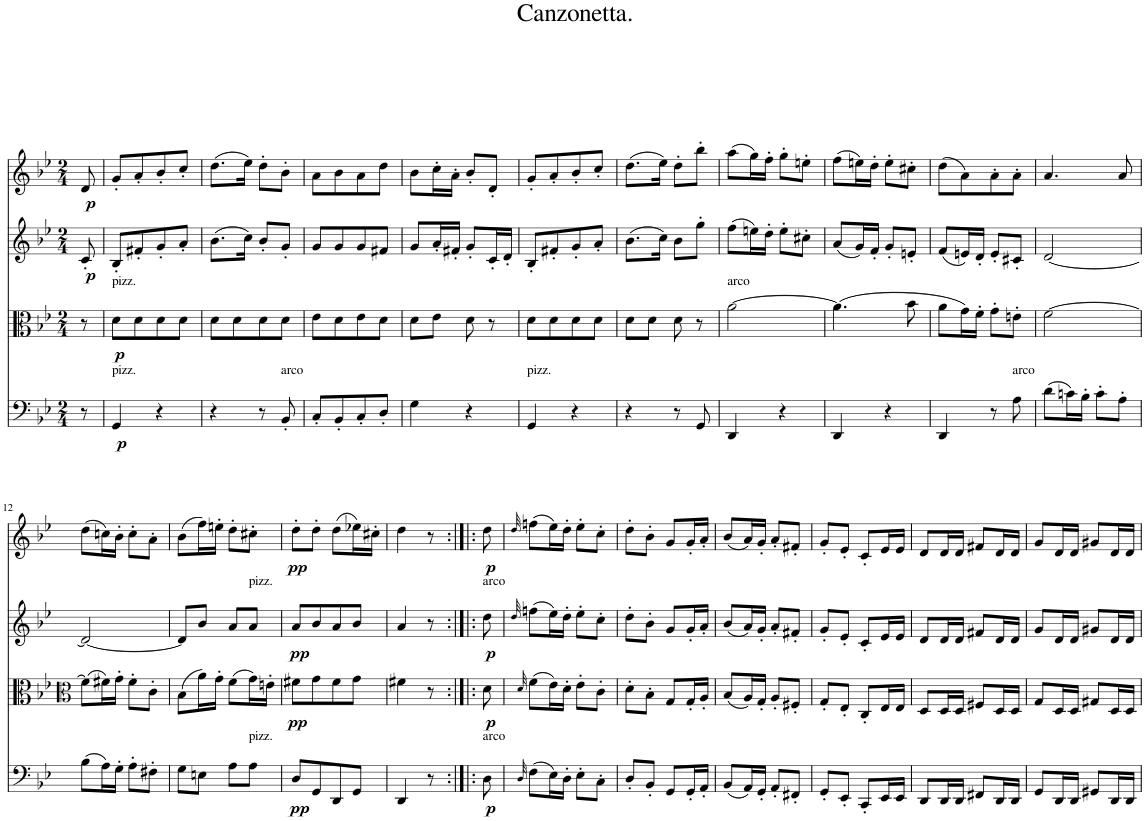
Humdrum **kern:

**kern	**dynam	**kern	**dynam	**kern	**dynam	**kern	**dynam
*part4	*part4	*part3	*part3	*part2	*part2	*part1	*part1
*staff4	*staff4	*staff3	*staff3	*staff2	*staff2	*staff1	*staff1
*I"Bassoon	*	*I"Clarinet	*	*I"Oboe	*	*I"Recorder	*
*I'Bsn	*	*I'Cl	*	*I'Ob	*	*I'Rec	*
*clefF4	*	*clefC3	*	*clefG2	*	*clefG2	*
*	*	*Trd1c2	*	*	*	*	*
*k[b-e-]	*	*k[b-e-]	*	*k[b-e-]	*	*k[b-e-]	*
*M2/4	*	*M2/4	*	*M2/4	*	*M2/4	*
=1	=1	=1	=1	=1	=1	=1	=1
!	!	!	!	!	!LO:DY:b	!	!LO:DY:b
8r	.	8r	.	8c'/	p	8d/	p
=2	=2	=2	=2	=2	=2	=2	=2
!	!	!LO:TX:a:t=pizz.	!	!	!	!	!
!LO:TX:a:t=pizz.	!	!	!	!	!	!	!
!	!LO:DY:b	!	!LO:DY:b	!	!	!	!
4GG/	p	8d\L	p	8B-'/L	.	8g'/L	.
.	.	8d\	.	8f#X'/	.	8a'/	.
4r	.	8d\	.	8g'/	.	8b-'/	.
.	.	8d\J	.	8a'/J	.	8cc'/J	.
=3	=3	=3	=3	=3	=3	=3	=3
4r	.	8d\L	.	(8.b-\L	.	(8.dd\L	.
.	.	8d\	.	.	.	.	.
.	.	.	.	16cc\Jk)	.	16ee-\Jk)	.
8r	.	8d\	.	8b-'/L	.	8dd'\L	.
!LO:TX:a:t=arco	!	!	!	!	!	!	!
8BB-'/	.	8d\J	.	8g'/J	.	8b-'\J	.
=4	=4	=4	=4	=4	=4	=4	=4
8C'/L	.	8e-\L	.	8g/L	.	8a\L	.
8BB-'/	.	8d\	.	8g/	.	8b-\	.
8C'/	.	8e-\	.	8g/	.	8a\	.
8D'/J	.	8d\J	.	8f#X/J	.	8dd\J	.
=5	=5	=5	=5	=5	=5	=5	=5
4G\	.	8d\L	.	8g/L	.	8b-\L	.
.	.	8e-\J	.	16a'/L	.	16cc'\L	.
.	.	.	.	16f#X'/JJ	.	16a'\JJ	.
4r	.	8d\	.	8g'/L	.	8b-'/L	.
.	.	8r	.	16c'/L	.	8d'/J	.
.	.	.	.	16d'/JJ	.	.	.
=6	=6	=6	=6	=6	=6	=6	=6
!LO:TX:a:t=pizz.	!	!	!	!	!	!	!
4GG/	.	8d\L	.	8B-'/L	.	8g'/L	.
.	.	8d\	.	8f#X'/	.	8a'/	.
4r	.	8d\	.	8g'/	.	8b-'/	.
.	.	8d\J	.	8a'/J	.	8cc'/J	.
=7	=7	=7	=7	=7	=7	=7	=7
4r	.	8d\L	.	(8.b-\L	.	(8.dd\L	.
.	.	8d\J	.	.	.	.	.
.	.	.	.	16cc\Jk)	.	16ee-\Jk)	.
8r	.	8d\	.	8b-\L	.	8dd'\L	.
8GG/	.	8r	.	8gg'\J	.	8bb-'\J	.
=8	=8	=8	=8	=8	=8	=8	=8
!	!	!LO:TX:a:t=arco	!	!	!	!	!
4DD/	.	[2a\	.	(8ff\L	.	(8aa\L	.
.	.	.	.	16een\L)	.	16gg\L)	.
.	.	.	.	16dd'\JJ	.	16ff'\JJ	.
4r	.	.	.	8ee'\L	.	8gg'\L	.
.	.	.	.	8cc#X'\J	.	8een'\J	.
=9	=9	=9	=9	=9	=9	=9	=9
4DD/	.	(4.a\]	.	(8a/L	.	(8ff\L	.
.	.	.	.	16g/L)	.	16een\L)	.
.	.	.	.	16f'/JJ	.	16dd'\JJ	.
4r	.	.	.	8g'/L	.	8ee'\L	.
.	.	8b-\	.	8en'/J	.	8cc#X'\J	.
=10	=10	=10	=10	=10	=10	=10	=10
4DD/	.	8a\L	.	(8f/L	.	(8dd\L	.
.	.	16g\L)	.	16en/L)	.	8a\)	.
.	.	16f'\JJ	.	16d'/JJ	.	.	.
8r	.	8g'\L	.	8e'/L	.	8a'\	.
!LO:TX:a:t=arco	!	!	!	!	!	!	!
8A\	.	8en'\J	.	8c#X'/J	.	8a'\J	.
=11	=11	=11	=11	=11	=11	=11	=11
(8d\L	.	[2f\	.	[2d/	.	4.a/	.
16cn\L)	.	.	.	.	.	.	.
16B-'\JJ	.	.	.	.	.	.	.
8c'\L	.	.	.	.	.	.	.
8A'\J	.	.	.	.	.	8a/	.
!!LO:LB:g=z
=12	=12	=12	=12	=12	=12	=12	=12
*	*	*clefC3	*	*	*	*	*
(8B-\L	.	(8f\L]	.	2d/_	.	(8dd\L	.
16A\L)	.	16f#X\L)	.	.	.	16ccn\L)	.
16G'\JJ	.	16g'\JJ	.	.	.	16b-'\JJ	.
8A'\L	.	8f#'\L	.	.	.	8cc'\L	.
8F#X'\J	.	8c'\J	.	.	.	8a'\J	.
=13	=13	=13	=13	=13	=13	=13	=13
8G\L	.	(8B-\L	.	8d/L]	.	(8b-\L	.
8En\J	.	16a\L)	.	8b-/J	.	16ff\L)	.
.	.	16g'\JJ	.	.	.	16een'\JJ	.
8A\L	.	(8f\L	.	8a/L	.	8dd'\L	.
!	!	!	!	!LO:TX:a:t=pizz.	!	!	!
!LO:TX:a:t=pizz.	!	!	!	!	!	!	!
8A\J	.	16g\L)	.	8a/J	.	8cc#X'\J	.
.	.	16en'\JJ	.	.	.	.	.
=14	=14	=14	=14	=14	=14	=14	=14
!	!LO:DY:b	!	!LO:DY:b	!	!LO:DY:b	!	!LO:DY:b
8D/L	pp	8f#X\L	pp	8a/L	pp	8dd'\L	pp
8GG/	.	8g\	.	8b-/	.	8dd'\J	.
8DD/	.	8f#\	.	8a/	.	(8dd\L	.
8GG/J	.	8g\J	.	8b-/J	.	16ee-X\L)	.
.	.	.	.	.	.	16cc#X'\JJ	.
=15	=15	=15	=15	=15	=15	=15	=15
4DD/	.	4f#X\	.	4a/	.	4dd\	.
8r	.	8r	.	8r	.	8r	.
=16:|!|:	=16:|!|:	=16:|!|:	=16:|!|:	=16:|!|:	=16:|!|:	=16:|!|:	=16:|!|:
!	!	!	!	!LO:TX:a:t=arco	!	!	!
!LO:TX:a:t=arco	!	!	!	!	!	!	!
!	!LO:DY:b	!	!LO:DY:b	!	!LO:DY:b	!	!LO:DY:b
8D\	p	8d\	p	8dd\	p	8dd\	p
=17	=17	=17	=17	=17	=17	=17	=17
32qD/	.	32qd/	.	32qdd/	.	32qdd/	.
(8F\L	.	(8f\L	.	(8ffn\L	.	(8ffn\L	.
16E-\L)	.	16e-\L)	.	16ee-\L)	.	16ee-\L)	.
16D'\JJ	.	16d'\JJ	.	16dd'\JJ	.	16dd'\JJ	.
8E-'\L	.	8e-'\L	.	8ee-'\L	.	8ee-'\L	.
8C'\J	.	8c'\J	.	8cc'\J	.	8cc'\J	.
=18	=18	=18	=18	=18	=18	=18	=18
8D'/L	.	8d'\L	.	8dd'\L	.	8dd'\L	.
8BB-'/J	.	8B-'\J	.	8b-'\J	.	8b-'\J	.
8GG/L	.	8G/L	.	8g/L	.	8g/L	.
16GG'/L	.	16G'/L	.	16g'/L	.	16g'/L	.
16AA'/JJ	.	16A'/JJ	.	16a'/JJ	.	16a'/JJ	.
=19	=19	=19	=19	=19	=19	=19	=19
(8BB-/L	.	(8B-/L	.	(8b-/L	.	(8b-/L	.
16AA/L)	.	16A/L)	.	16a/L)	.	16a/L)	.
16GG'/JJ	.	16G'/JJ	.	16g'/JJ	.	16g'/JJ	.
8AA'/L	.	8A'/L	.	8a'/L	.	8a'/L	.
8FF#X'/J	.	8F#X'/J	.	8f#X'/J	.	8f#X'/J	.
=20	=20	=20	=20	=20	=20	=20	=20
8GG'/L	.	8G'/L	.	8g'/L	.	8g'/L	.
8EE-'/J	.	8E-'/J	.	8e-'/J	.	8e-'/J	.
8CC'/L	.	8C'/L	.	8c'/L	.	8c'/L	.
16EE-/L	.	16E-/L	.	16e-/L	.	16e-/L	.
16EE-/JJ	.	16E-/JJ	.	16e-/JJ	.	16e-/JJ	.
=21	=21	=21	=21	=21	=21	=21	=21
8DD/L	.	8D/L	.	8d/L	.	8d/L	.
16DD/L	.	16D/L	.	16d/L	.	16d/L	.
16DD/JJ	.	16D/JJ	.	16d/JJ	.	16d/JJ	.
8FF#X/L	.	8F#X/L	.	8f#X/L	.	8f#X/L	.
16DD/L	.	16D/L	.	16d/L	.	16d/L	.
16DD/JJ	.	16D/JJ	.	16d/JJ	.	16d/JJ	.
=22	=22	=22	=22	=22	=22	=22	=22
8GG/L	.	8G/L	.	8g/L	.	8g/L	.
16DD/L	.	16D/L	.	16d/L	.	16d/L	.
16DD/JJ	.	16D/JJ	.	16d/JJ	.	16d/JJ	.
8GG#X/L	.	8G#X/L	.	8g#X/L	.	8g#X/L	.
16DD/L	.	16D/L	.	16d/L	.	16d/L	.
16DD/JJ	.	16D/JJ	.	16d/JJ	.	16d/JJ	.
=	=	=	=	=	=	=	=
*-	*-	*-	*-	*-	*-	*-	*-
